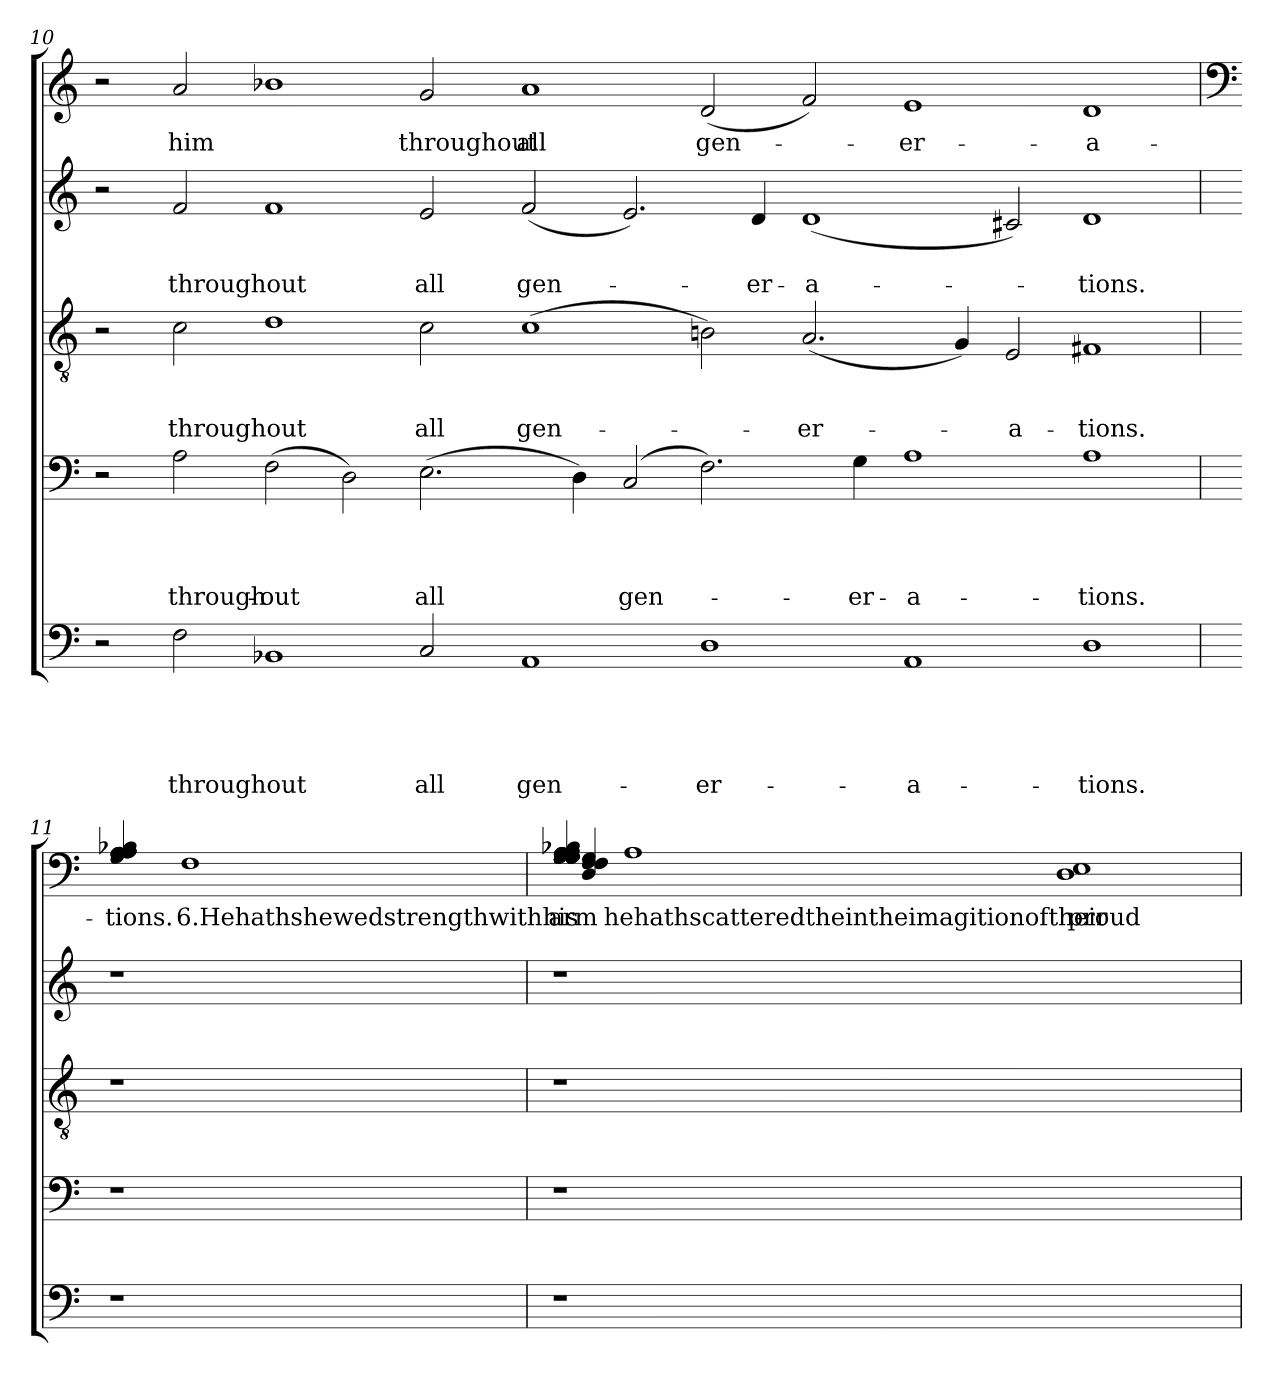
**kern	**text	**text	**text	**text	**text	**kern	**text	**text	**text	**text	**kern	**text	**text	**text	**kern	**text	**text	**kern	**text
*part5	*part5	*part5	*part5	*part5	*part5	*part4	*part4	*part4	*part4	*part4	*part3	*part3	*part3	*part3	*part2	*part2	*part2	*part1	*part1
*staff5	*staff5	*staff5	*staff5	*staff5	*staff5	*staff4	*staff4	*staff4	*staff4	*staff4	*staff3	*staff3	*staff3	*staff3	*staff2	*staff2	*staff2	*staff1	*staff1
*clefF4	*	*	*	*	*	*clefF4	*	*	*	*	*clefGv2	*	*	*	*clefG2	*	*	*clefG2	*
*k[]	*	*	*	*	*	*k[]	*	*	*	*	*k[]	*	*	*	*k[]	*	*	*k[]	*
*C:	*	*	*	*	*	*C:	*	*	*	*	*C:	*	*	*	*C:	*	*	*C:	*
=10	=10	=10	=10	=10	=10	=10	=10	=10	=10	=10	=10	=10	=10	=10	=10	=10	=10	=10	=10
2r	.	.	.	.	.	2r	.	.	.	.	2r	.	.	.	2r	.	.	2r	.
!	!	!	!	!	!LO:LY:b:rj	!	!	!	!	!LO:LY:b:rj	!	!	!	!LO:LY:b:rj	!	!	!LO:LY:b:rj	!	!LO:LY:b:rj
2F\	.	.	.	.	throughout	2A\	.	.	.	through-	2c\	.	.	throughout	2f/	.	throughout	2a/	him
!	!	!	!	!	!	!	!	!	!	!LO:LY:b:rj	!	!	!	!	!	!	!	!	!
1BB-X	.	.	.	.	.	(>2F\	.	.	.	-out	1d	.	.	.	1f	.	.	1b-X	.
.	.	.	.	.	.	2D\)	.	.	.	.	.	.	.	.	.	.	.	.	.
!	!	!	!	!	!LO:LY:b:rj	!	!	!	!	!LO:LY:b:rj	!	!	!	!LO:LY:b:rj	!	!	!LO:LY:b:rj	!	!LO:LY:b:rj
2C/	.	.	.	.	all	(>2.E\	.	.	.	all	2c\	.	.	all	2e/	.	all	2g/	throughout
!	!	!	!	!	!LO:LY:b:rj	!	!	!	!	!	!	!	!	!LO:LY:b:rj	!	!	!LO:LY:b:rj	!	!LO:LY:b:rj
1AA	.	.	.	.	gen-	.	.	.	.	.	(>1c	.	.	gen-	(<2f/	.	gen-	1a	all
.	.	.	.	.	.	4D\)	.	.	.	.	.	.	.	.	.	.	.	.	.
!	!	!	!	!	!	!	!	!	!	!LO:LY:b:rj	!	!	!	!	!	!	!	!	!
.	.	.	.	.	.	(2C/	.	.	.	gen-	.	.	.	.	2.e/)	.	.	.	.
!	!	!	!	!	!LO:LY:b:rj	!	!	!	!	!	!	!	!	!	!	!	!	!	!LO:LY:b:rj
1D	.	.	.	.	-er-	2.F\)	.	.	.	.	2Bn\)	.	.	.	.	.	.	(<2d/	gen-
!	!	!	!	!	!	!	!	!	!	!	!	!	!	!	!	!	!LO:LY:b:rj	!	!
.	.	.	.	.	.	.	.	.	.	.	.	.	.	.	4d/	.	-er-	.	.
!	!	!	!	!	!	!	!	!	!	!	!	!	!	!LO:LY:b:rj	!	!	!LO:LY:b:rj	!	!
.	.	.	.	.	.	.	.	.	.	.	(<2.A/	.	.	-er-	(<1d	.	-a-	2f/)	.
!	!	!	!	!	!	!	!	!	!	!LO:LY:b:rj	!	!	!	!	!	!	!	!	!
.	.	.	.	.	.	4G\	.	.	.	-er-	.	.	.	.	.	.	.	.	.
!	!	!	!	!	!LO:LY:b:rj	!	!	!	!	!LO:LY:b:rj	!	!	!	!	!	!	!	!	!LO:LY:b:rj
1AA	.	.	.	.	-a-	1A	.	.	.	-a-	.	.	.	.	.	.	.	1e	-er-
.	.	.	.	.	.	.	.	.	.	.	4G/)	.	.	.	.	.	.	.	.
!	!	!	!	!	!	!	!	!	!	!	!	!	!	!LO:LY:b:rj	!	!	!	!	!
.	.	.	.	.	.	.	.	.	.	.	2E/	.	.	-a-	2c#X/)	.	.	.	.
!	!	!	!	!	!LO:LY:b:rj	!	!	!	!	!LO:LY:b:rj	!	!	!	!LO:LY:b:rj	!	!	!LO:LY:b:rj	!	!LO:LY:b:rj
1D	.	.	.	.	-tions.	1A	.	.	.	-tions.	1F#X	.	.	-tions.	1d	.	-tions.	1d	-a-
!!LO:LB:g=z
=11	=11	=11	=11	=11	=11	=11	=11	=11	=11	=11	=11	=11	=11	=11	=11	=11	=11	=11	=11
*	*	*	*	*	*	*	*	*	*	*	*	*	*	*	*	*	*	*clefF4	*
!	!	!	!	!	!	!	!	!	!	!	!	!	!	!	!	!	!	!	!LO:LY:b:rj
1r	.	.	.	.	.	1r	.	.	.	.	1r	.	.	.	1r	.	.	(4G/ 4A/ 4A/ 4A/ 4A/ 4A/ 4A/ 4B-X/	-tions.
!	!	!	!	!	!	!	!	!	!	!	!	!	!	!	!	!	!	!	!LO:LY:b:rj
.	.	.	.	.	.	.	.	.	.	.	.	.	.	.	.	.	.	1F	6.Hehathshewedstrengthwithhis
4ryy	.	.	.	.	.	4ryy	.	.	.	.	4ryy	.	.	.	4ryy	.	.	.	.
=12	=12	=12	=12	=12	=12	=12	=12	=12	=12	=12	=12	=12	=12	=12	=12	=12	=12	=12	=12
*	*	*	*	*	*	*	*	*	*	*	*	*	*	*	*	*	*	*^	*
!	!	!	!	!	!	!	!	!	!	!	!	!	!	!	!	!	!	!	!	!LO:LY:b:rj
1r	.	.	.	.	.	1r	.	.	.	.	1r	.	.	.	1r	.	.	(4G/ 4G/ 4G/ 4G/ 4G/ 4G/ 4G/ 4G/ 4A/ 4A/ 4A/ 4B-X/	4D/ 4F/ 4F/ 4G/	arm
!	!	!	!	!	!	!	!	!	!	!	!	!	!	!	!	!	!	!	!	!LO:LY:b:rj
.	.	.	.	.	.	.	.	.	.	.	.	.	.	.	.	.	.	1A	0ryy	hehathscatteredtheintheimagitionoftheir
1ryy	.	.	.	.	.	1ryy	.	.	.	.	1ryy	.	.	.	1ryy	.	.	.	.	.
!	!	!	!	!	!	!	!	!	!	!	!	!	!	!	!	!	!	!	!	!LO:LY:b:rj
.	.	.	.	.	.	.	.	.	.	.	.	.	.	.	.	.	.	(>1D 1E	.	proud
4ryy	.	.	.	.	.	4ryy	.	.	.	.	4ryy	.	.	.	4ryy	.	.	.	.	.
*	*	*	*	*	*	*	*	*	*	*	*	*	*	*	*	*	*	*v	*v	*
=	=	=	=	=	=	=	=	=	=	=	=	=	=	=	=	=	=	=	=
*-	*-	*-	*-	*-	*-	*-	*-	*-	*-	*-	*-	*-	*-	*-	*-	*-	*-	*-	*-
